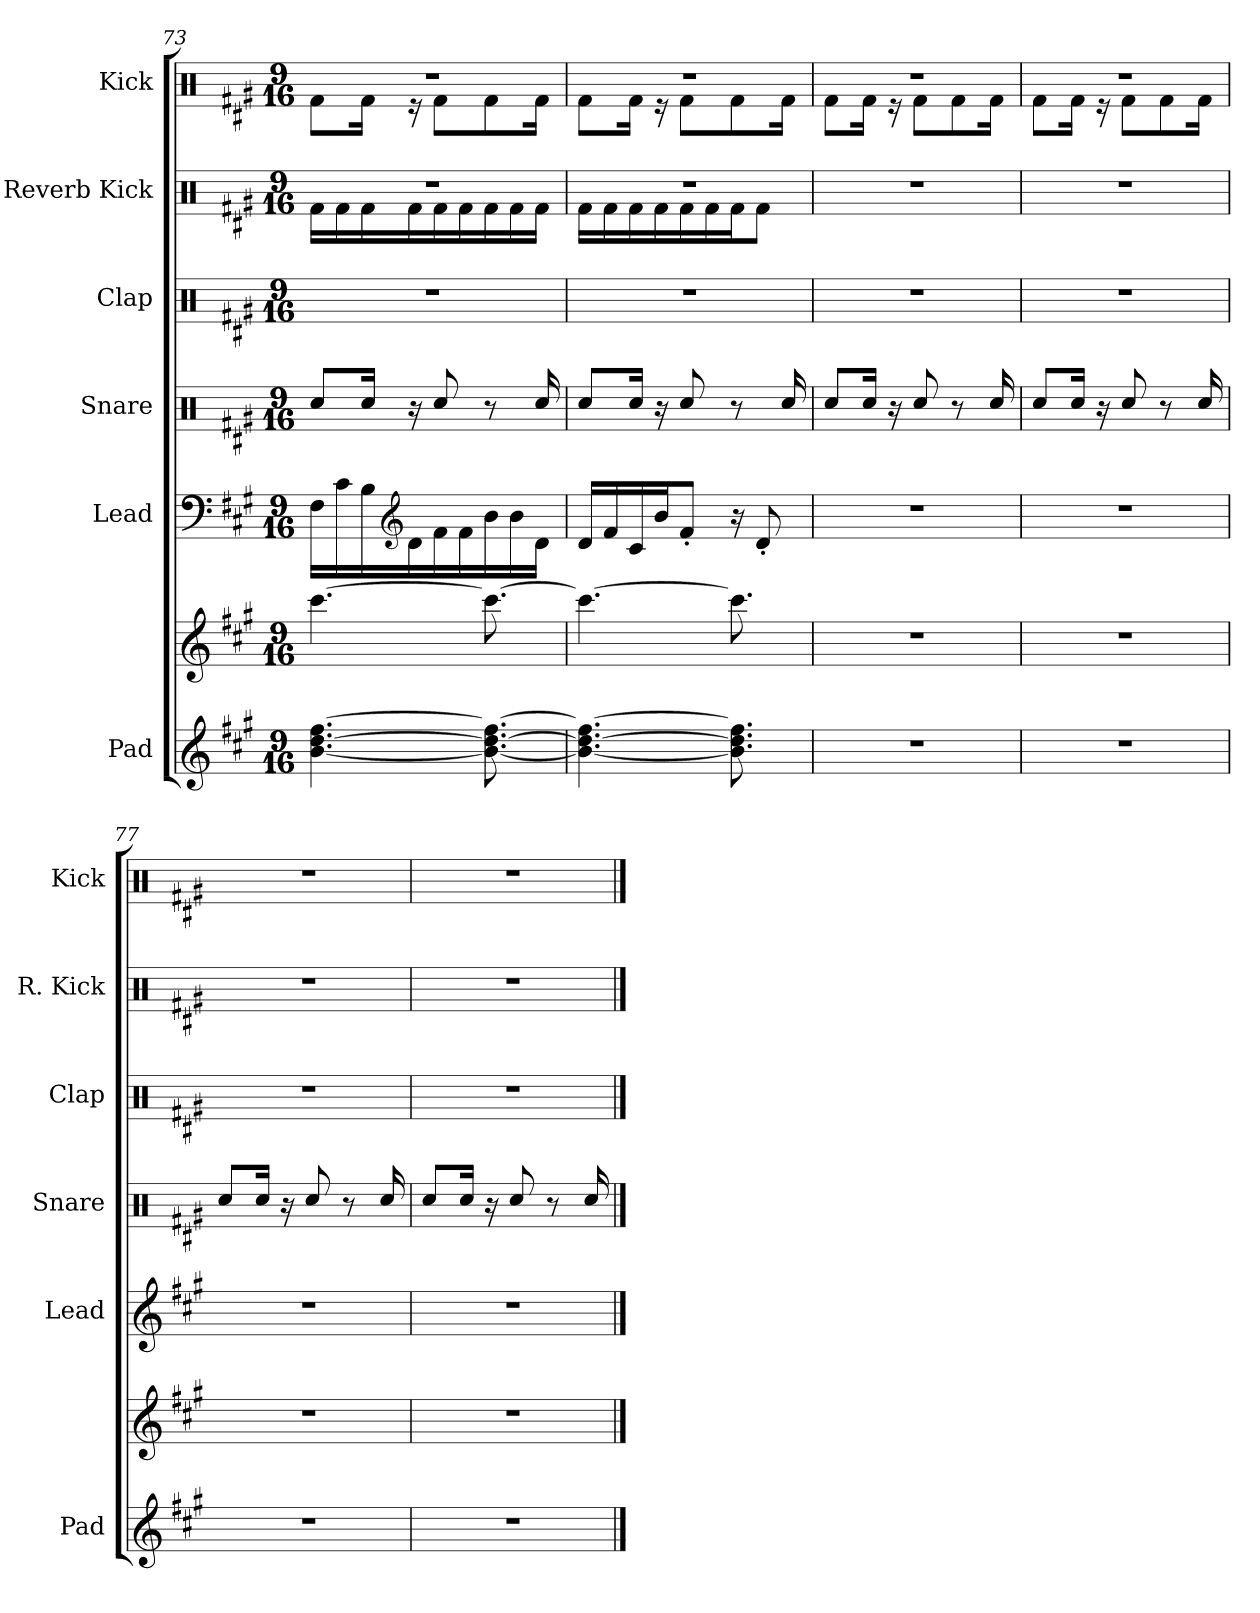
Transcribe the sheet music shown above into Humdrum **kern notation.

**kern	**kern	**kern	**kern	**kern	**kern	**kern
*part6	*part6	*part5	*part4	*part3	*part2	*part1
*staff7	*staff6	*staff5	*staff4	*staff3	*staff2	*staff1
*I"Pad	*	*I"Lead	*I"Snare	*I"Clap	*I"Reverb Kick	*I"Kick
*I'Pad	*	*I'Lead	*I'Snare	*I'Clap	*I'R. Kick	*I'Kick
!!LO:LB:g=z
*clefG2	*clefG2	*clefF4	*clefX	*clefX	*clefX	*clefX
*k[f#c#g#]	*k[f#c#g#]	*k[f#c#g#]	*k[f#c#g#]	*k[f#c#g#]	*k[f#c#g#]	*k[f#c#g#]
*M9/16	*M9/16	*M9/16	*M9/16	*M9/16	*M9/16	*M9/16
=73	=73	=73	=73	=73	=73	=73
*	*	*	*	*	*^	*^
[4.b\ [4.dd\ [4.ff#\	[4.ccc#\	16F#\LL	8Rcc/L	16%9r	16%9r	16Rf\LL	16%9r	8Rf\L
.	.	16c#\	.	.	.	16Rf\	.	.
.	.	16B\	16Rcc/Jk	.	.	16Rf\	.	16Rf\Jk
*	*	*clefG2	*	*	*	*	*	*
.	.	16d\	16r	.	.	16Rf\	.	16r
.	.	16f#\	8Rcc/	.	.	16Rf\	.	8Rf\L
.	.	16f#\	.	.	.	16Rf\	.	.
8.b\_ 8.dd\_ 8.ff#\_	8.ccc#\_	16b\	8r	.	.	16Rf\	.	8Rf\
.	.	16b\	.	.	.	16Rf\	.	.
.	.	16d\JJ	16Rcc/	.	.	16Rf\JJ	.	16Rf\Jk
=74	=74	=74	=74	=74	=74	=74	=74	=74
4.b\_ 4.dd\_ 4.ff#\_	4.ccc#\_	16d/LL	8Rcc/L	16%9r	16%9r	16Rf\LL	16%9r	8Rf\L
.	.	16f#/	.	.	.	16Rf\	.	.
.	.	16c#/	16Rcc/Jk	.	.	16Rf\	.	16Rf\Jk
.	.	16b/J	16r	.	.	16Rf\	.	16r
.	.	8f#'/J	8Rcc/	.	.	16Rf\	.	8Rf\L
.	.	.	.	.	.	16Rf\	.	.
8.b\] 8.dd\] 8.ff#\]	8.ccc#\]	16r	8r	.	.	16Rf\J	.	8Rf\
.	.	8d'/	.	.	.	8Rf\J	.	.
.	.	.	16Rcc/	.	.	.	.	16Rf\Jk
*	*	*	*	*	*v	*v	*	*
=75	=75	=75	=75	=75	=75	=75	=75
16%9r	16%9r	16%9r	8Rcc/L	16%9r	16%9r	16%9r	8Rf\L
.	.	.	16Rcc/Jk	.	.	.	16Rf\Jk
.	.	.	16r	.	.	.	16r
.	.	.	8Rcc/	.	.	.	8Rf\L
.	.	.	8r	.	.	.	8Rf\
.	.	.	16Rcc/	.	.	.	16Rf\Jk
=76	=76	=76	=76	=76	=76	=76	=76
16%9r	16%9r	16%9r	8Rcc/L	16%9r	16%9r	16%9r	8Rf\L
.	.	.	16Rcc/Jk	.	.	.	16Rf\Jk
.	.	.	16r	.	.	.	16r
.	.	.	8Rcc/	.	.	.	8Rf\L
.	.	.	8r	.	.	.	8Rf\
.	.	.	16Rcc/	.	.	.	16Rf\Jk
*	*	*	*	*	*	*v	*v
!!LO:PB:g=z
=77	=77	=77	=77	=77	=77	=77
16%9r	16%9r	16%9r	8Rcc/L	16%9r	16%9r	16%9r
.	.	.	16Rcc/Jk	.	.	.
.	.	.	16r	.	.	.
.	.	.	8Rcc/	.	.	.
.	.	.	8r	.	.	.
.	.	.	16Rcc/	.	.	.
=78	=78	=78	=78	=78	=78	=78
16%9r	16%9r	16%9r	8Rcc/L	16%9r	16%9r	16%9r
.	.	.	16Rcc/Jk	.	.	.
.	.	.	16r	.	.	.
.	.	.	8Rcc/	.	.	.
.	.	.	8r	.	.	.
.	.	.	16Rcc/	.	.	.
==	==	==	==	==	==	==
*-	*-	*-	*-	*-	*-	*-
